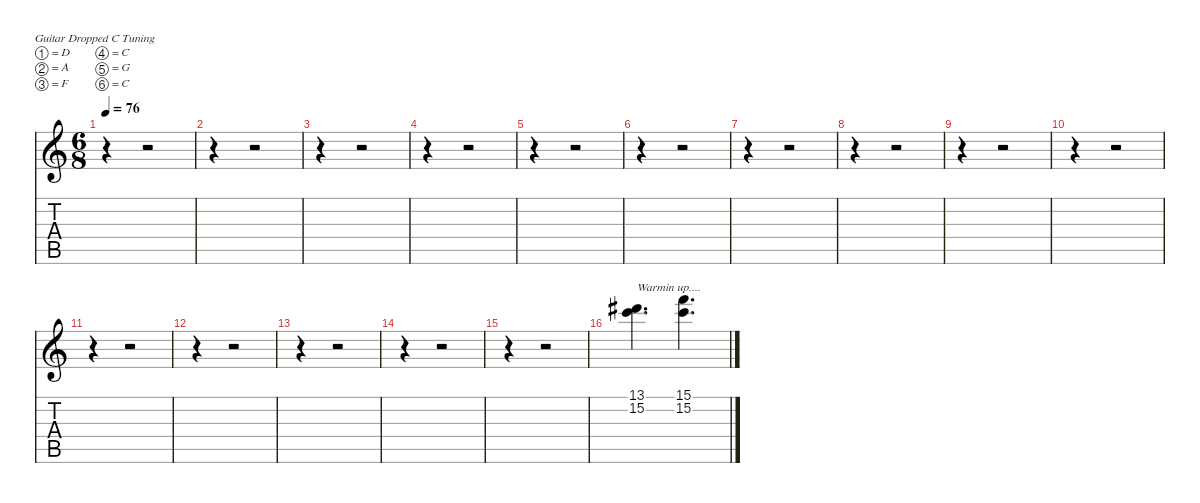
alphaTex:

\defaultSystemsLayout 4
\hideDynamics
\bracketExtendMode nobrackets
\singleTrackTrackNamePolicy hidden
\multiTrackTrackNamePolicy hidden
\firstSystemTrackNameMode fullname
\firstSystemTrackNameOrientation horizontal
\otherSystemsTrackNameOrientation horizontal
\track ("Additional/Solo Guitar" "od.guit.") {instrument overdrivenguitar}
\staff {score tabs}
\tuning (D4 A3 F3 C3 G2 C2)
\ts (6 8)
\tempo 76
\clef g2
\ks c
r.4{dy fff beam Down} r.2{beam Down} |
r.4{beam Down} r.2{beam Down} |
r.4{beam Down} r.2{beam Down} |
r.4{beam Down} r.2{beam Down} |
r.4{beam Down} r.2{beam Down} |
r.4{beam Down} r.2{beam Down} |
r.4{beam Down} r.2{beam Down} |
r.4{beam Down} r.2{beam Down} |
r.4{beam Down} r.2{beam Down} |
r.4{beam Down} r.2{beam Down} |
r.4{beam Down} r.2{beam Down} |
r.4{beam Down} r.2{beam Down} |
r.4{beam Down} r.2{beam Down} |
r.4{beam Down} r.2{beam Down} |
r.4{beam Down} r.2{beam Down} |
(13.1{acc #} 15.2).4{d txt "Warmin up...." dy f beam Down} (15.1 15.2).4{d beam Down}
